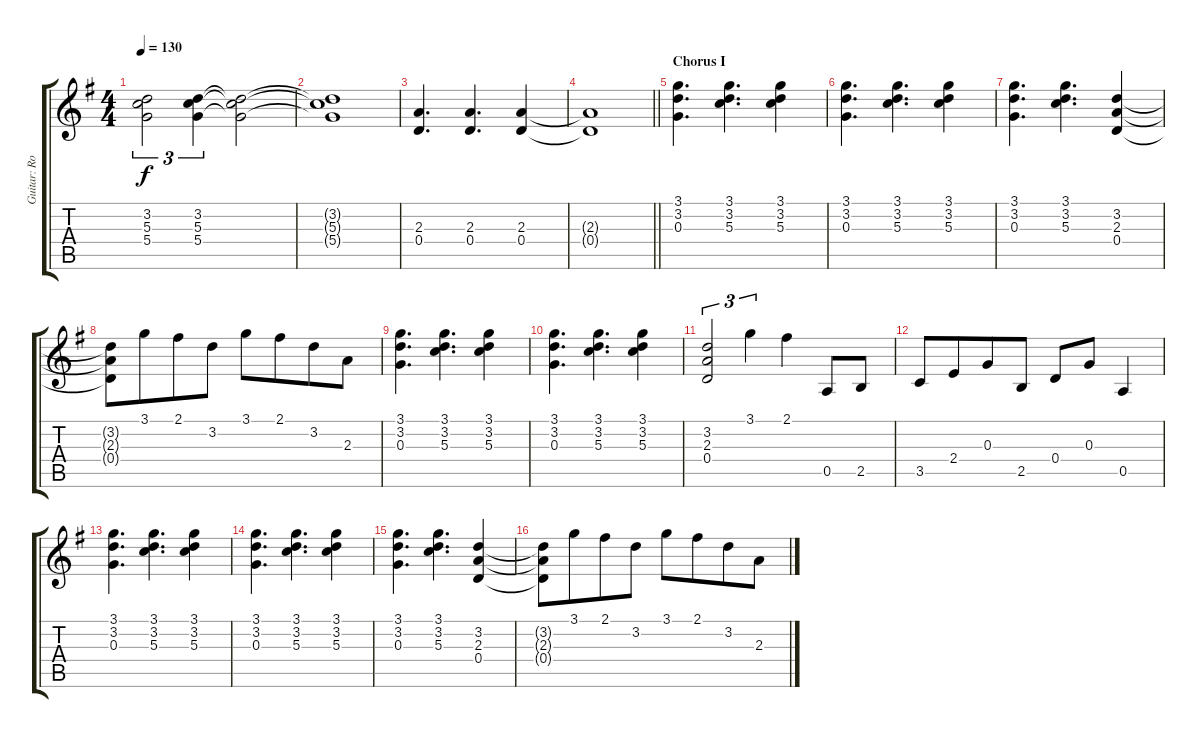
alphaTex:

\track ("Guitar: Robbin" "Guitar: Ro") {instrument distortionguitar}
\staff {score tabs}
\tuning (E4 B3 G3 D3 A2 E2) {hide}
\ts (4 4)
\tempo 130
\clef g2
\ks g
(3.2 5.3 5.4).2{tu (3 2) dy f} (3.2 5.3 5.4).4{tu (3 2)} (3.2{t} 5.3{t} 5.4{t}).2 |
(3.2{t} 5.3{t} 5.4{t}).1 |
(2.3 0.4).4{d} (2.3 0.4).4{d} (2.3 0.4).4 |
\barLineRight lightlight
(2.3{t} 0.4{t}).1 |
\section ("" "Chorus I")
(3.1 3.2 0.3).4{d} (3.1 3.2 5.3).4{d} (3.1 3.2 5.3).4 |
(3.1 3.2 0.3).4{d} (3.1 3.2 5.3).4{d} (3.1 3.2 5.3).4 |
(3.1 3.2 0.3).4{d} (3.1 3.2 5.3).4{d} (3.2 2.3 0.4).4 |
(3.2{t} 2.3{t} 0.4{t}).8 3.1.8{beam merge} 2.1.8 3.2.8 3.1.8 2.1.8{beam merge} 3.2.8 2.3.8 |
(3.1 3.2 0.3).4{d} (3.1 3.2 5.3).4{d} (3.1 3.2 5.3).4 |
(3.1 3.2 0.3).4{d} (3.1 3.2 5.3).4{d} (3.1 3.2 5.3).4 |
(3.2 2.3 0.4).2{tu (3 2)} 3.1.4{tu (3 2)} 2.1.4 0.5.8 2.5.8 |
3.5.8 2.4.8{beam merge} 0.3.8 2.5.8 0.4.8 0.3.8 0.5.4 |
(3.1 3.2 0.3).4{d} (3.1 3.2 5.3).4{d} (3.1 3.2 5.3).4 |
(3.1 3.2 0.3).4{d} (3.1 3.2 5.3).4{d} (3.1 3.2 5.3).4 |
(3.1 3.2 0.3).4{d} (3.1 3.2 5.3).4{d} (3.2 2.3 0.4).4 |
(3.2{t} 2.3{t} 0.4{t}).8 3.1.8{beam merge} 2.1.8 3.2.8 3.1.8 2.1.8{beam merge} 3.2.8 2.3.8
